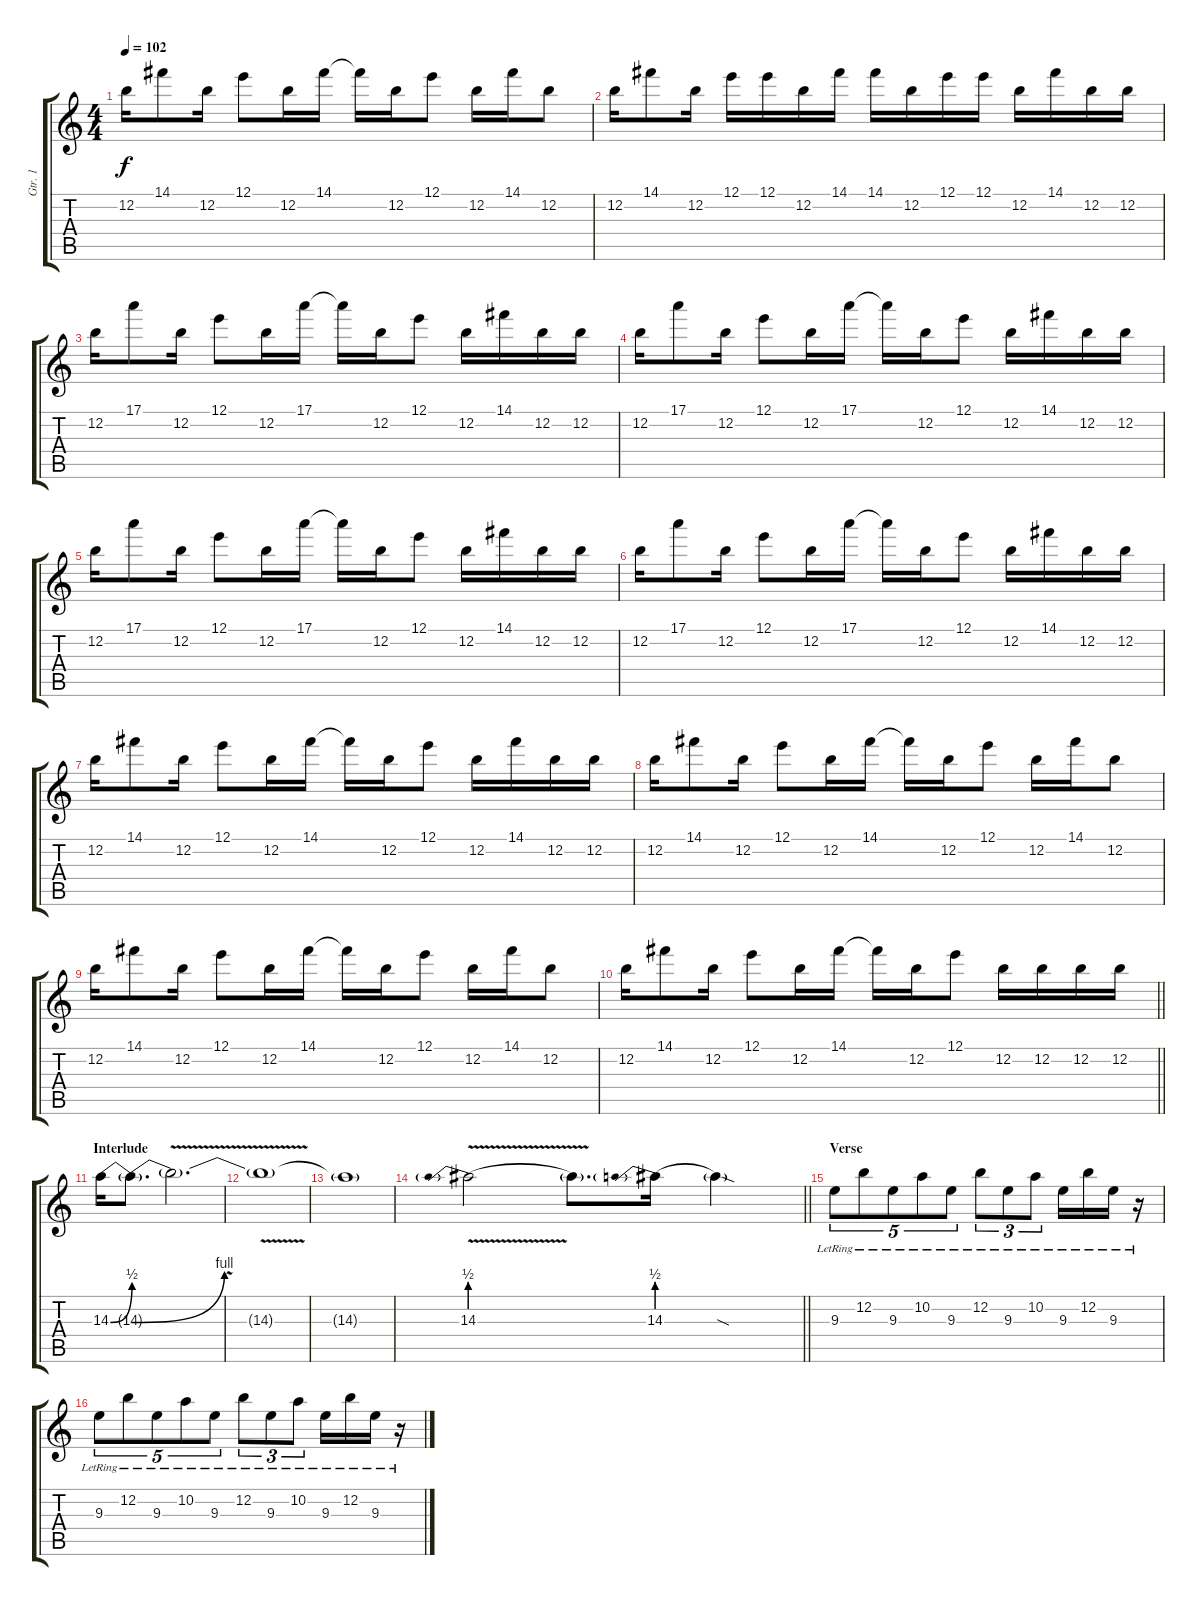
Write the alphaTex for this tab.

\track ("Gtr. 1" "Gtr. 1") {instrument electricguitarclean}
\staff {score tabs}
\tuning (E4 B3 G3 D3 A2 E2) {hide}
\ts (4 4)
\tempo 102
\clef g2
\ks c
12.2.16{dy f} 14.1.8 12.2.16 12.1.8 12.2.16 14.1.16 14.1{t}.16 12.2.16 12.1.8 12.2.16 14.1.16 12.2.8 |
12.2.16 14.1.8 12.2.16 12.1.16 12.1.16 12.2.16 14.1.16 14.1.16 12.2.16 12.1.16 12.1.16 12.2.16 14.1.16 12.2.16 12.2.16 |
12.2.16 17.1.8 12.2.16 12.1.8 12.2.16 17.1.16 17.1{t}.16 12.2.16 12.1.8 12.2.16 14.1.16 12.2.16 12.2.16 |
12.2.16 17.1.8 12.2.16 12.1.8 12.2.16 17.1.16 17.1{t}.16 12.2.16 12.1.8 12.2.16 14.1.16 12.2.16 12.2.16 |
12.2.16 17.1.8 12.2.16 12.1.8 12.2.16 17.1.16 17.1{t}.16 12.2.16 12.1.8 12.2.16 14.1.16 12.2.16 12.2.16 |
12.2.16 17.1.8 12.2.16 12.1.8 12.2.16 17.1.16 17.1{t}.16 12.2.16 12.1.8 12.2.16 14.1.16 12.2.16 12.2.16 |
12.2.16 14.1.8 12.2.16 12.1.8 12.2.16 14.1.16 14.1{t}.16 12.2.16 12.1.8 12.2.16 14.1.16 12.2.16 12.2.16 |
12.2.16 14.1.8 12.2.16 12.1.8 12.2.16 14.1.16 14.1{t}.16 12.2.16 12.1.8 12.2.16 14.1.16 12.2.8 |
12.2.16 14.1.8 12.2.16 12.1.8 12.2.16 14.1.16 14.1{t}.16 12.2.16 12.1.8 12.2.16 14.1.16 12.2.8 |
\barLineRight lightlight
12.2.16 14.1.8 12.2.16 12.1.8 12.2.16 14.1.16 14.1{t}.16 12.2.16 12.1.8 12.2.16 12.2.16 12.2.16 12.2.16 |
\section ("" "Interlude")
14.3{be (bend 0 0 60 2)}.16 14.3{be (bend 0 0 60 4) t}.8{d} 14.3{v t}.2{d} |
14.3{t}.1 |
14.3{t}.1 |
\barLineRight lightlight
14.3{be (prebend 0 2 60 2) v}.2 14.3{t}.8{d} 14.3{be (prebend 0 2 60 2)}.16 14.3{sod t}.4 |
\section ("" "Verse")
9.3{lr}.8{tu (5 4) instrument electricguitarclean} 12.2{lr}.8{tu (5 4)} 9.3{lr}.8{tu (5 4)} 10.2{lr}.8{tu (5 4)} 9.3{lr}.8{tu (5 4)} 12.2{lr}.8{tu (3 2)} 9.3{lr}.8{tu (3 2)} 10.2{lr}.8{tu (3 2)} 9.3{lr}.16 12.2{lr}.16 9.3{lr}.16 r.16 |
9.3{lr}.8{tu (5 4)} 12.2{lr}.8{tu (5 4)} 9.3{lr}.8{tu (5 4)} 10.2{lr}.8{tu (5 4)} 9.3{lr}.8{tu (5 4)} 12.2{lr}.8{tu (3 2)} 9.3{lr}.8{tu (3 2)} 10.2{lr}.8{tu (3 2)} 9.3{lr}.16 12.2{lr}.16 9.3{lr}.16 r.16
